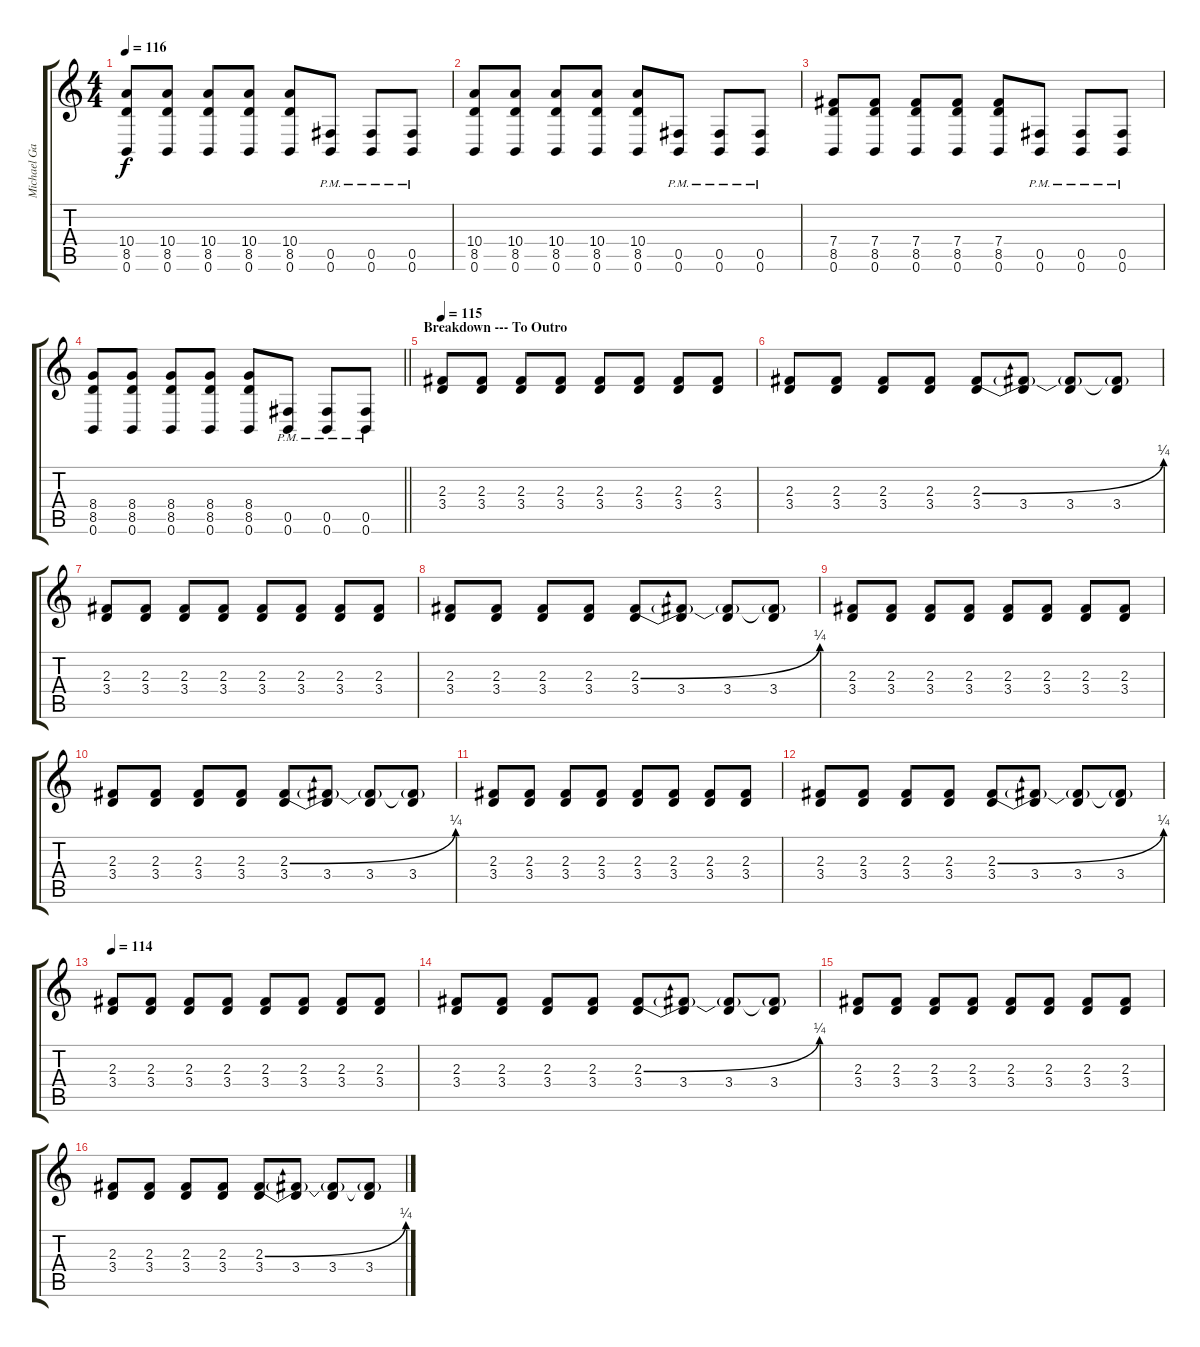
\track ("Michael Gallagher" "Michael Ga") {instrument distortionguitar}
\staff {score tabs}
\tuning (Db4 Ab3 E3 B2 Gb2 B1) {hide}
\ts (4 4)
\tempo 116
\clef g2
\ks c
(10.4 8.5 0.6).8{dy f} (10.4 8.5 0.6).8 (10.4 8.5 0.6).8 (10.4 8.5 0.6).8 (10.4 8.5 0.6).8 (0.5{pm} 0.6{pm}).8 (0.5{pm} 0.6{pm}).8 (0.5{pm} 0.6{pm}).8 |
(10.4 8.5 0.6).8 (10.4 8.5 0.6).8 (10.4 8.5 0.6).8 (10.4 8.5 0.6).8 (10.4 8.5 0.6).8 (0.5{pm} 0.6{pm}).8 (0.5{pm} 0.6{pm}).8 (0.5{pm} 0.6{pm}).8 |
(7.4 8.5 0.6).8 (7.4 8.5 0.6).8 (7.4 8.5 0.6).8 (7.4 8.5 0.6).8 (7.4 8.5 0.6).8 (0.5{pm} 0.6{pm}).8 (0.5{pm} 0.6{pm}).8 (0.5{pm} 0.6{pm}).8 |
\barLineRight lightlight
(8.4 8.5 0.6).8 (8.4 8.5 0.6).8 (8.4 8.5 0.6).8 (8.4 8.5 0.6).8 (8.4 8.5 0.6).8 (0.5{pm} 0.6{pm}).8 (0.5{pm} 0.6{pm}).8 (0.5{pm} 0.6{pm}).8 |
\section ("" "Breakdown --- To Outro")
\tempo 115
(2.3 3.4).8{volume 12 balance 10 instrument overdrivenguitar} (2.3 3.4).8 (2.3 3.4).8 (2.3 3.4).8 (2.3 3.4).8 (2.3 3.4).8 (2.3 3.4).8 (2.3 3.4).8 |
(2.3 3.4).8 (2.3 3.4).8 (2.3 3.4).8 (2.3 3.4).8 (2.3{be (bend 0 0 60 1)} 3.4).8 (2.3{t} 3.4).8 (2.3{t} 3.4).8 (2.3{t} 3.4).8 |
(2.3 3.4).8 (2.3 3.4).8 (2.3 3.4).8 (2.3 3.4).8 (2.3 3.4).8 (2.3 3.4).8 (2.3 3.4).8 (2.3 3.4).8 |
(2.3 3.4).8 (2.3 3.4).8 (2.3 3.4).8 (2.3 3.4).8 (2.3{be (bend 0 0 60 1)} 3.4).8 (2.3{t} 3.4).8 (2.3{t} 3.4).8 (2.3{t} 3.4).8 |
(2.3 3.4).8 (2.3 3.4).8 (2.3 3.4).8 (2.3 3.4).8 (2.3 3.4).8 (2.3 3.4).8 (2.3 3.4).8 (2.3 3.4).8 |
(2.3 3.4).8 (2.3 3.4).8 (2.3 3.4).8 (2.3 3.4).8 (2.3{be (bend 0 0 60 1)} 3.4).8 (2.3{t} 3.4).8 (2.3{t} 3.4).8 (2.3{t} 3.4).8 |
(2.3 3.4).8 (2.3 3.4).8 (2.3 3.4).8 (2.3 3.4).8 (2.3 3.4).8 (2.3 3.4).8 (2.3 3.4).8 (2.3 3.4).8 |
(2.3 3.4).8 (2.3 3.4).8 (2.3 3.4).8 (2.3 3.4).8 (2.3{be (bend 0 0 60 1)} 3.4).8 (2.3{t} 3.4).8 (2.3{t} 3.4).8 (2.3{t} 3.4).8 |
\tempo 114
(2.3 3.4).8 (2.3 3.4).8 (2.3 3.4).8 (2.3 3.4).8 (2.3 3.4).8 (2.3 3.4).8 (2.3 3.4).8 (2.3 3.4).8 |
(2.3 3.4).8 (2.3 3.4).8 (2.3 3.4).8 (2.3 3.4).8 (2.3{be (bend 0 0 60 1)} 3.4).8 (2.3{t} 3.4).8 (2.3{t} 3.4).8 (2.3{t} 3.4).8 |
(2.3 3.4).8 (2.3 3.4).8 (2.3 3.4).8 (2.3 3.4).8 (2.3 3.4).8 (2.3 3.4).8 (2.3 3.4).8 (2.3 3.4).8 |
(2.3 3.4).8 (2.3 3.4).8 (2.3 3.4).8 (2.3 3.4).8 (2.3{be (bend 0 0 60 1)} 3.4).8 (2.3{t} 3.4).8 (2.3{t} 3.4).8 (2.3{t} 3.4).8
